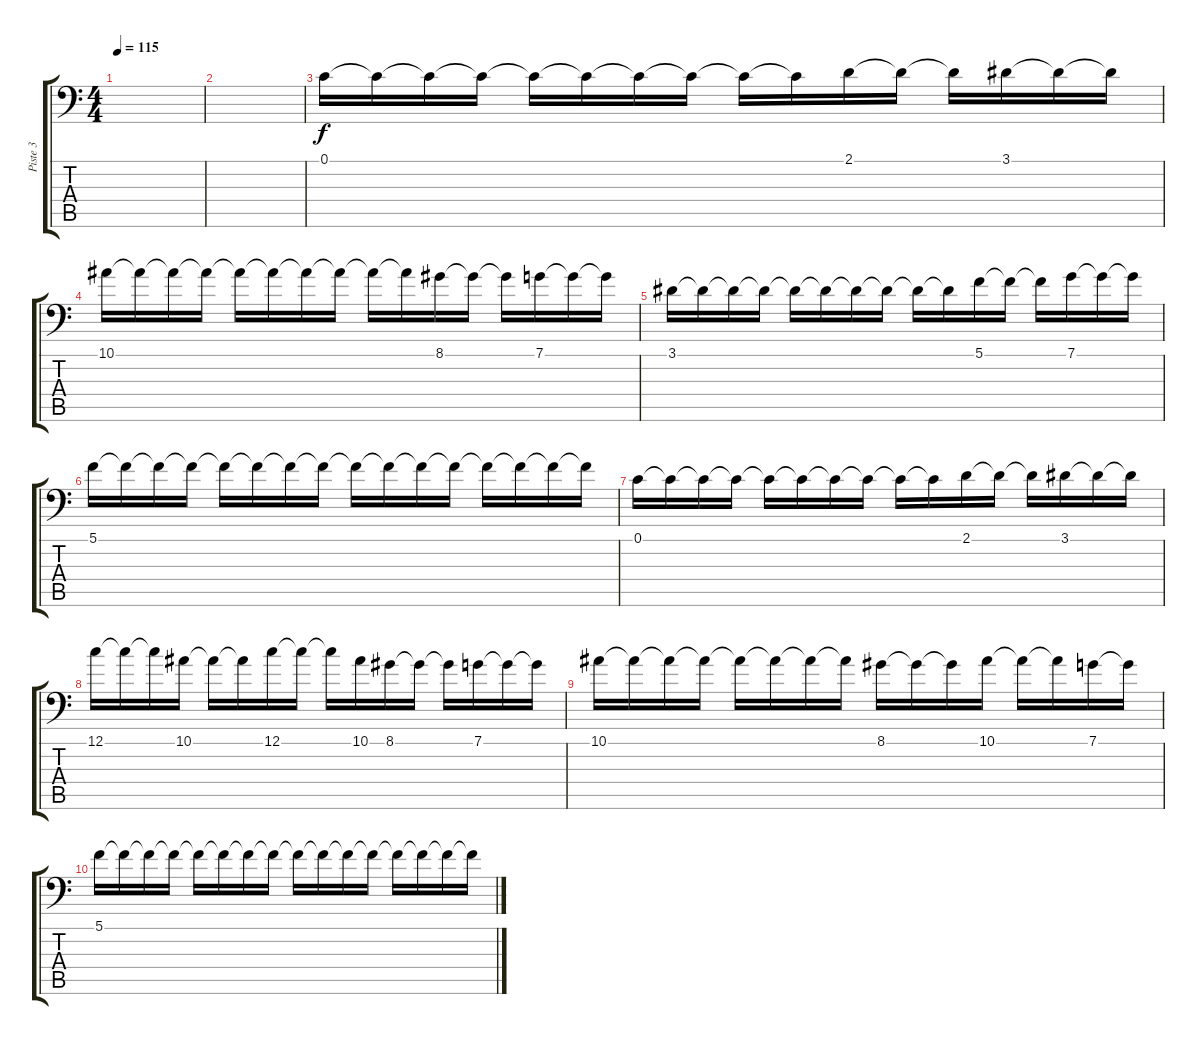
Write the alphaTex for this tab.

\track ("Piste 3" "Piste 3") {instrument lead1square}
\staff {score tabs}
\tuning (C4 G3 Eb3 Bb2 F2 Bb1) {hide}
\ts (4 4)
\tempo 115
\clef f4
\ks c
|
|
0.1.16 0.1{t}.16 0.1{t}.16 0.1{t}.16 0.1{t}.16 0.1{t}.16 0.1{t}.16 0.1{t}.16 0.1{t}.16 0.1{t}.16 2.1.16 2.1{t}.16 2.1{t}.16 3.1.16 3.1{t}.16 3.1{t}.16 |
10.1.16 10.1{t}.16 10.1{t}.16 10.1{t}.16 10.1{t}.16 10.1{t}.16 10.1{t}.16 10.1{t}.16 10.1{t}.16 10.1{t}.16 8.1.16 8.1{t}.16 8.1{t}.16 7.1.16 7.1{t}.16 7.1{t}.16 |
3.1.16 3.1{t}.16 3.1{t}.16 3.1{t}.16 3.1{t}.16 3.1{t}.16 3.1{t}.16 3.1{t}.16 3.1{t}.16 3.1{t}.16 5.1.16 5.1{t}.16 5.1{t}.16 7.1.16 7.1{t}.16 7.1{t}.16 |
5.1.16 5.1{t}.16 5.1{t}.16 5.1{t}.16 5.1{t}.16 5.1{t}.16 5.1{t}.16 5.1{t}.16 5.1{t}.16 5.1{t}.16 5.1{t}.16 5.1{t}.16 5.1{t}.16 5.1{t}.16 5.1{t}.16 5.1{t}.16 |
0.1.16 0.1{t}.16 0.1{t}.16 0.1{t}.16 0.1{t}.16 0.1{t}.16 0.1{t}.16 0.1{t}.16 0.1{t}.16 0.1{t}.16 2.1.16 2.1{t}.16 2.1{t}.16 3.1.16 3.1{t}.16 3.1{t}.16 |
12.1.16 12.1{t}.16 12.1{t}.16 10.1.16 10.1{t}.16 10.1{t}.16 12.1.16 12.1{t}.16 12.1{t}.16 10.1.16 8.1.16 8.1{t}.16 8.1{t}.16 7.1.16 7.1{t}.16 7.1{t}.16 |
10.1.16 10.1{t}.16 10.1{t}.16 10.1{t}.16 10.1{t}.16 10.1{t}.16 10.1{t}.16 10.1{t}.16 8.1.16 8.1{t}.16 8.1{t}.16 10.1.16 10.1{t}.16 10.1{t}.16 7.1.16 7.1{t}.16 |
5.1.16 5.1{t}.16 5.1{t}.16 5.1{t}.16 5.1{t}.16 5.1{t}.16 5.1{t}.16 5.1{t}.16 5.1{t}.16 5.1{t}.16 5.1{t}.16 5.1{t}.16 5.1{t}.16 5.1{t}.16 5.1{t}.16 5.1{t}.16
